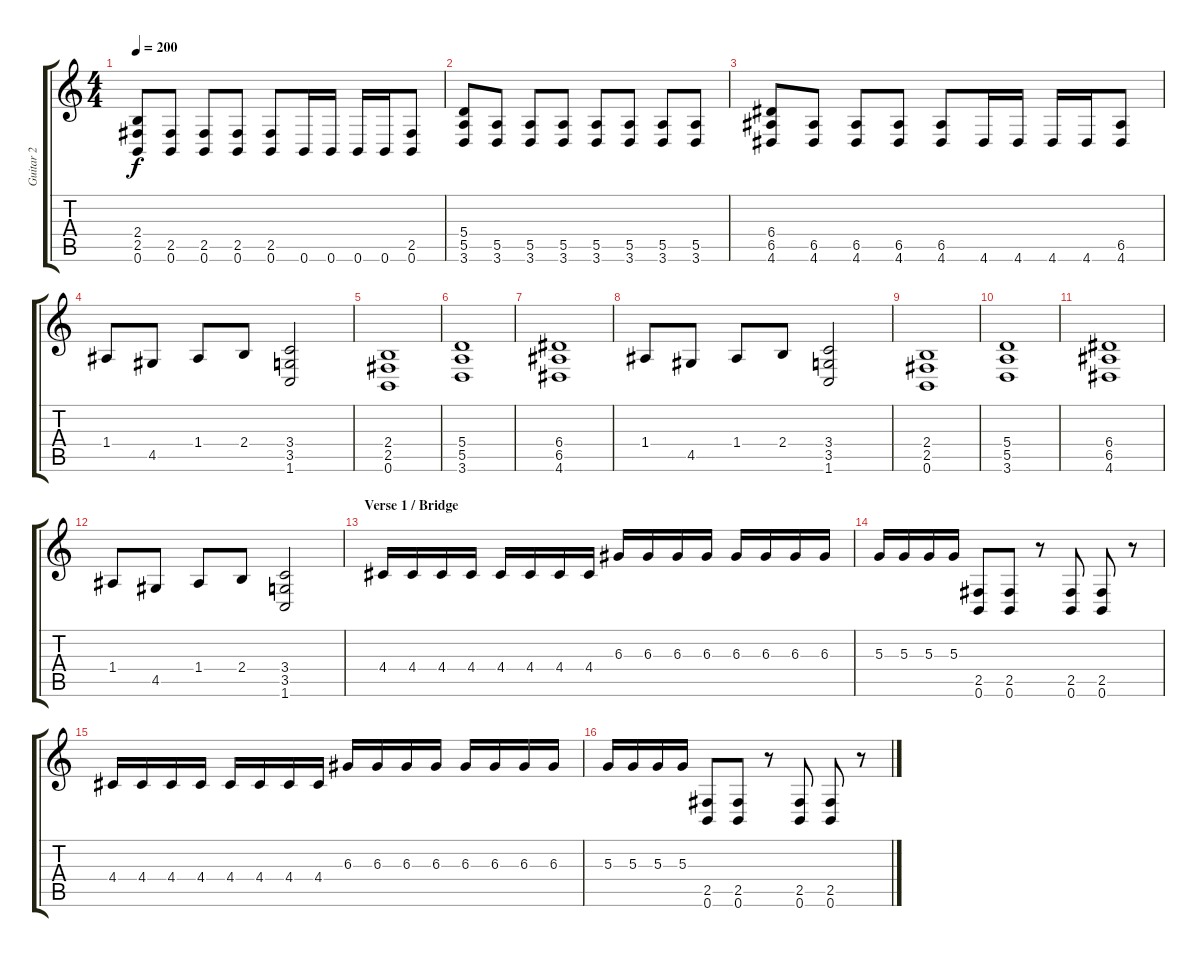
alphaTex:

\track ("Guitar 2" "Guitar 2") {instrument distortionguitar}
\staff {score tabs}
\tuning (B3 Gb3 D3 A2 E2 B1) {hide}
\ts (4 4)
\tempo 200
\clef g2
\ks c
(2.4 2.5 0.6).8{dy f} (2.5 0.6).8 (2.5 0.6).8 (2.5 0.6).8 (2.5 0.6).8 0.6.16 0.6.16 0.6.16 0.6.16 (2.5 0.6).8 |
(5.4 5.5 3.6).8 (5.5 3.6).8 (5.5 3.6).8 (5.5 3.6).8 (5.5 3.6).8 (5.5 3.6).8 (5.5 3.6).8 (5.5 3.6).8 |
(6.4 6.5 4.6).8 (6.5 4.6).8 (6.5 4.6).8 (6.5 4.6).8 (6.5 4.6).8 4.6.16 4.6.16 4.6.16 4.6.16 (6.5 4.6).8 |
1.4.8 4.5.8 1.4.8 2.4.8 (3.4 3.5 1.6).2 |
(2.4 2.5 0.6).1 |
(5.4 5.5 3.6).1 |
(6.4 6.5 4.6).1 |
1.4.8 4.5.8 1.4.8 2.4.8 (3.4 3.5 1.6).2 |
(2.4 2.5 0.6).1 |
(5.4 5.5 3.6).1 |
(6.4 6.5 4.6).1 |
1.4.8 4.5.8 1.4.8 2.4.8 (3.4 3.5 1.6).2 |
\section ("" "Verse 1 / Bridge")
4.4.16 4.4.16 4.4.16 4.4.16 4.4.16 4.4.16 4.4.16 4.4.16 6.3.16 6.3.16 6.3.16 6.3.16 6.3.16 6.3.16 6.3.16 6.3.16 |
5.3.16 5.3.16 5.3.16 5.3.16 (2.5 0.6).8 (2.5 0.6).8 r.8 (2.5 0.6).8 (2.5 0.6).8 r.8 |
4.4.16 4.4.16 4.4.16 4.4.16 4.4.16 4.4.16 4.4.16 4.4.16 6.3.16 6.3.16 6.3.16 6.3.16 6.3.16 6.3.16 6.3.16 6.3.16 |
5.3.16 5.3.16 5.3.16 5.3.16 (2.5 0.6).8 (2.5 0.6).8 r.8 (2.5 0.6).8 (2.5 0.6).8 r.8
